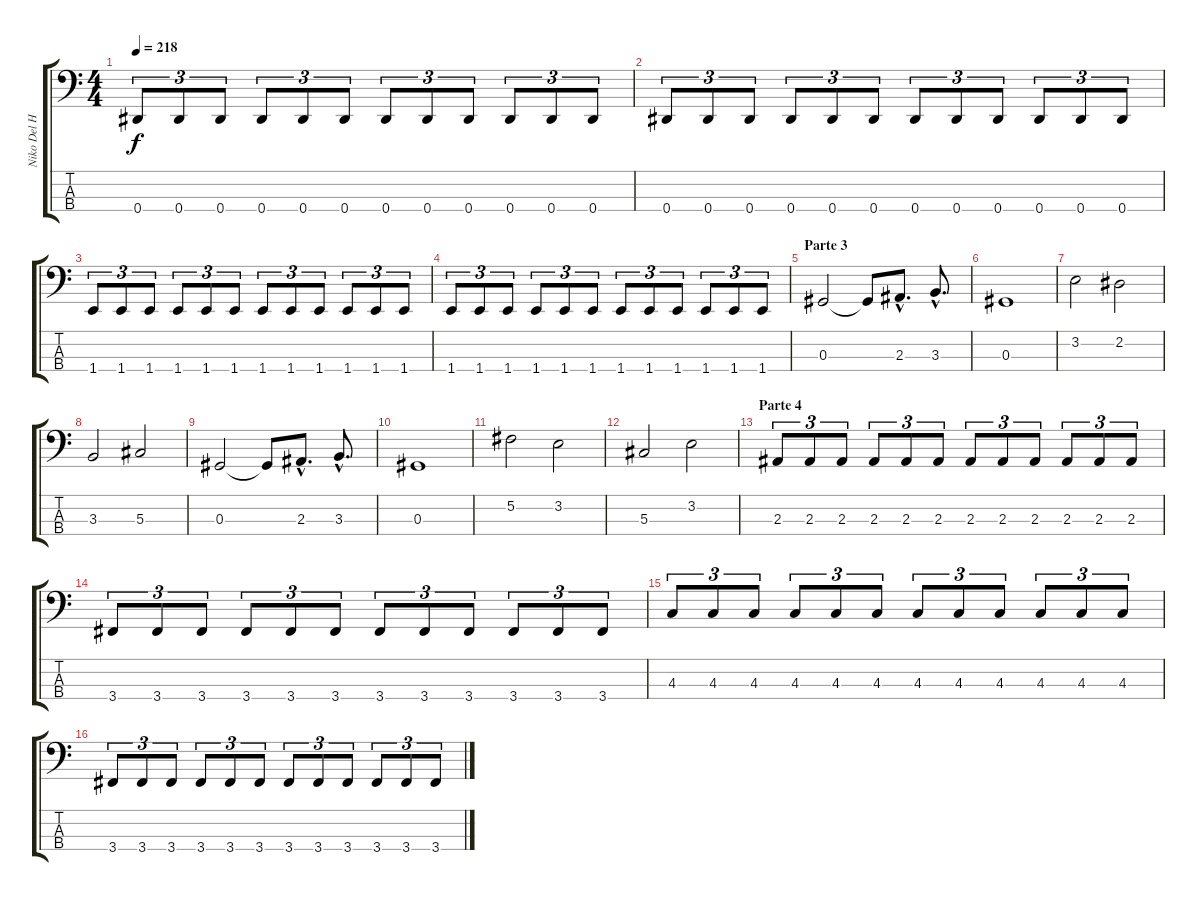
\track ("Niko Del Hierro" "Niko Del H") {instrument electricbassfinger}
\staff {score tabs}
\tuning (Gb2 Db2 Ab1 Eb1) {hide}
\ts (4 4)
\tempo 218
\clef f4
\ks c
0.4.8{tu (3 2) dy f} 0.4.8{tu (3 2)} 0.4.8{tu (3 2)} 0.4.8{tu (3 2)} 0.4.8{tu (3 2)} 0.4.8{tu (3 2)} 0.4.8{tu (3 2)} 0.4.8{tu (3 2)} 0.4.8{tu (3 2)} 0.4.8{tu (3 2)} 0.4.8{tu (3 2)} 0.4.8{tu (3 2)} |
0.4.8{tu (3 2)} 0.4.8{tu (3 2)} 0.4.8{tu (3 2)} 0.4.8{tu (3 2)} 0.4.8{tu (3 2)} 0.4.8{tu (3 2)} 0.4.8{tu (3 2)} 0.4.8{tu (3 2)} 0.4.8{tu (3 2)} 0.4.8{tu (3 2)} 0.4.8{tu (3 2)} 0.4.8{tu (3 2)} |
1.4.8{tu (3 2)} 1.4.8{tu (3 2)} 1.4.8{tu (3 2)} 1.4.8{tu (3 2)} 1.4.8{tu (3 2)} 1.4.8{tu (3 2)} 1.4.8{tu (3 2)} 1.4.8{tu (3 2)} 1.4.8{tu (3 2)} 1.4.8{tu (3 2)} 1.4.8{tu (3 2)} 1.4.8{tu (3 2)} |
1.4.8{tu (3 2)} 1.4.8{tu (3 2)} 1.4.8{tu (3 2)} 1.4.8{tu (3 2)} 1.4.8{tu (3 2)} 1.4.8{tu (3 2)} 1.4.8{tu (3 2)} 1.4.8{tu (3 2)} 1.4.8{tu (3 2)} 1.4.8{tu (3 2)} 1.4.8{tu (3 2)} 1.4.8{tu (3 2)} |
\section ("" "Parte 3")
0.3.2 0.3{t}.8 2.3{hac}.8{d} 3.3{hac}.8{d} |
0.3.1 |
3.2.2 2.2.2 |
3.3.2 5.3.2 |
0.3.2 0.3{t}.8 2.3{hac}.8{d} 3.3{hac}.8{d} |
0.3.1 |
5.2.2 3.2.2 |
5.3.2 3.2.2 |
\section ("" "Parte 4")
2.3.8{tu (3 2)} 2.3.8{tu (3 2)} 2.3.8{tu (3 2)} 2.3.8{tu (3 2)} 2.3.8{tu (3 2)} 2.3.8{tu (3 2)} 2.3.8{tu (3 2)} 2.3.8{tu (3 2)} 2.3.8{tu (3 2)} 2.3.8{tu (3 2)} 2.3.8{tu (3 2)} 2.3.8{tu (3 2)} |
3.4.8{tu (3 2)} 3.4.8{tu (3 2)} 3.4.8{tu (3 2)} 3.4.8{tu (3 2)} 3.4.8{tu (3 2)} 3.4.8{tu (3 2)} 3.4.8{tu (3 2)} 3.4.8{tu (3 2)} 3.4.8{tu (3 2)} 3.4.8{tu (3 2)} 3.4.8{tu (3 2)} 3.4.8{tu (3 2)} |
4.3.8{tu (3 2)} 4.3.8{tu (3 2)} 4.3.8{tu (3 2)} 4.3.8{tu (3 2)} 4.3.8{tu (3 2)} 4.3.8{tu (3 2)} 4.3.8{tu (3 2)} 4.3.8{tu (3 2)} 4.3.8{tu (3 2)} 4.3.8{tu (3 2)} 4.3.8{tu (3 2)} 4.3.8{tu (3 2)} |
3.4.8{tu (3 2)} 3.4.8{tu (3 2)} 3.4.8{tu (3 2)} 3.4.8{tu (3 2)} 3.4.8{tu (3 2)} 3.4.8{tu (3 2)} 3.4.8{tu (3 2)} 3.4.8{tu (3 2)} 3.4.8{tu (3 2)} 3.4.8{tu (3 2)} 3.4.8{tu (3 2)} 3.4.8{tu (3 2)}
